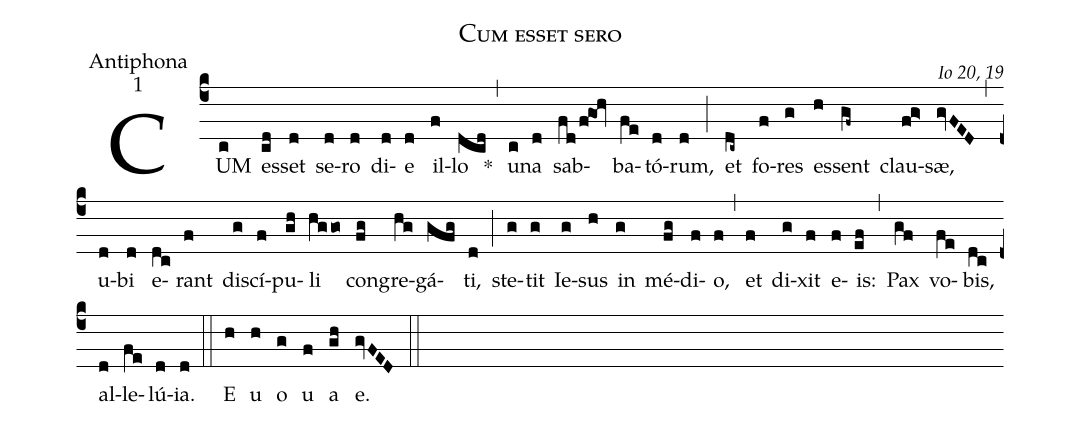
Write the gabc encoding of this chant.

name:Cum esset sero;
office-part:Antiphona;
mode:1;
commentary:Io 20, 19;
%%
(c4)CUM(c) es(cd)set(d) se(d)ro(d) di(d)e(d) il(f)lo(dcd) *(,) u(c)na(d) sab(fd/f!goh)ba(fe)tó(d)rum,(d) (;) et(dc~) fo(f)res(g) es(h)sent(gf~) clau(fg>)sæ,(gvFED) (,) u(d)bi(d) e(dc)rant(f) di(g)scí(f)pu(gh)li(hggo) con(fg)gre(hg)gá(gfg)ti,(d) (;) ste(g)tit(g) Ie(g)sus(h) in(g) mé(fg)di(f)o,(f) (,) et(f) di(g)xit(f) e(f)is:(ef) (,) Pax(gf) vo(fe)bis,(dc) al(d)le(fe)lú(d)ia.(d) (::) E(h) u(h) o(g) u(f) a(gh) e.(gvFED) (::)
